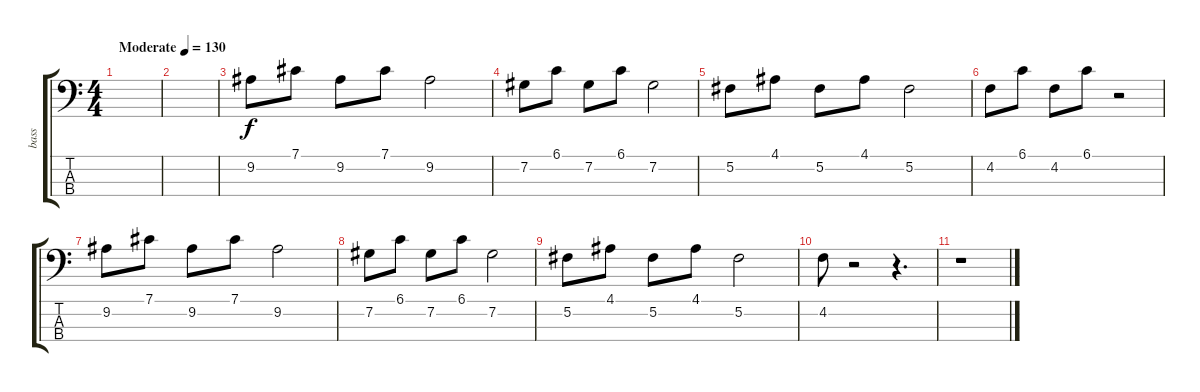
\track ("bass" "bass") {instrument electricbassfinger}
\staff {score tabs}
\tuning (Gb2 Db2 Ab1 Eb1) {hide}
\ts (4 4)
\tempo (130 "Moderate")
\clef f4
\ks c
|
|
9.2.8 7.1.8 9.2.8 7.1.8 9.2.2 |
7.2.8 6.1.8 7.2.8 6.1.8 7.2.2 |
5.2.8 4.1.8 5.2.8 4.1.8 5.2.2 |
4.2.8 6.1.8 4.2.8 6.1.8 r.2 |
9.2.8 7.1.8 9.2.8 7.1.8 9.2.2 |
7.2.8 6.1.8 7.2.8 6.1.8 7.2.2 |
5.2.8 4.1.8 5.2.8 4.1.8 5.2.2 |
4.2.8 r.2 r.4{d} |
r.1
